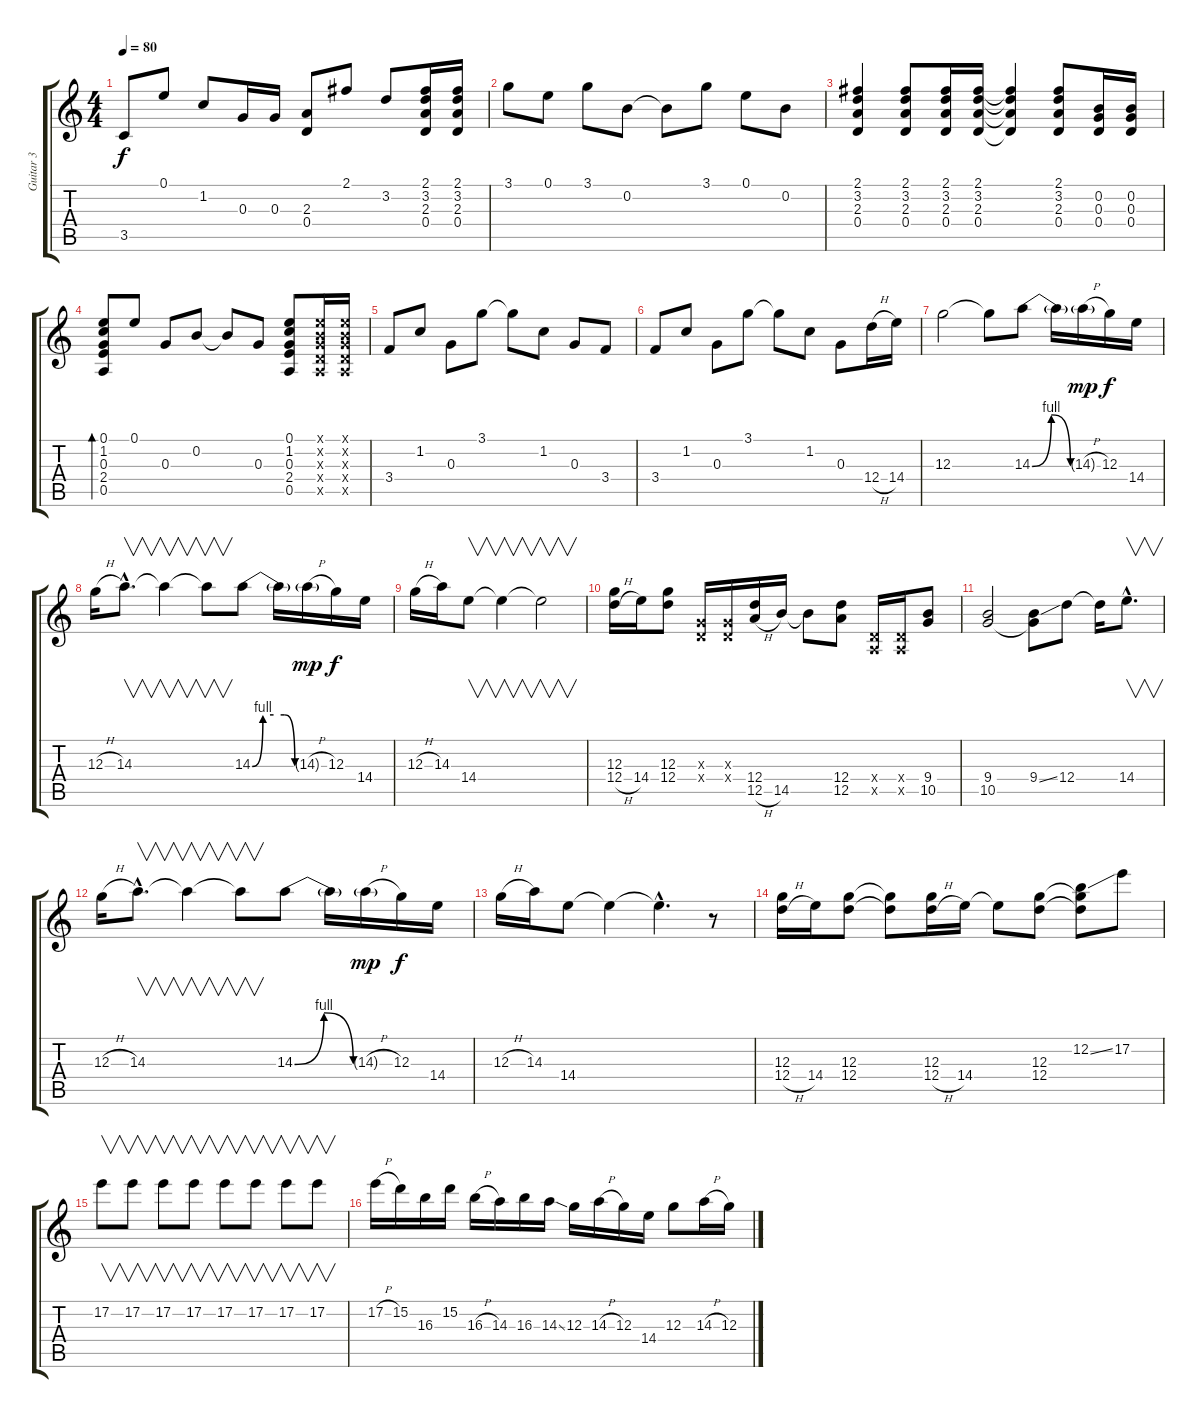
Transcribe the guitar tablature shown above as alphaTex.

\track ("Guitar 3" "Guitar 3") {instrument distortionguitar}
\staff {score tabs}
\tuning (E4 B3 G3 D3 A2 E2) {hide}
\ts (4 4)
\tempo 80
\clef g2
\ks c
3.5.8{dy f} 0.1.8 1.2.8 0.3.16 0.3.16 (2.3 0.4).8 2.1.8 3.2.8 (2.1 3.2 2.3 0.4).16 (2.1 3.2 2.3 0.4).16 |
3.1.8 0.1.8 3.1.8 0.2.8 0.2{t}.8 3.1.8 0.1.8 0.2.8 |
(2.1 3.2 2.3 0.4).4 (2.1 3.2 2.3 0.4).8 (2.1 3.2 2.3 0.4).16 (2.1 3.2 2.3 0.4).16 (2.1{t} 3.2{t} 2.3{t} 0.4{t}).4 (2.1 3.2 2.3 0.4).8 (0.2 0.3 0.4).16 (0.2 0.3 0.4).16 |
(0.1 1.2 0.3 2.4 0.5).8{bd 60} 0.1.8 0.3.8 0.2.8 0.2{t}.8 0.3.8 (0.1 1.2 0.3 2.4 0.5).8 (0.1{x} 0.2{x} 0.3{x} 0.4{x} 0.5{x}).16 (0.1{x} 0.2{x} 0.3{x} 0.4{x} 0.5{x}).16 |
3.4.8 1.2.8 0.3.8 3.1.8 3.1{t}.8 1.2.8 0.3.8 3.4.8 |
3.4.8 1.2.8 0.3.8 3.1.8 3.1{t}.8 1.2.8 0.3.8 12.4{h}.16{volume 16} 14.4.16 |
12.3.2 12.3{t}.8 14.3{be (bendrelease 0 0 15 4 45 4 60 0)}.8 14.3{t}.16 14.3{h g}.16{dy mp} 12.3.16{dy f} 14.4.16 |
12.3{h}.16 14.3{hac}.8{v d} 14.3{t}.4{v} 14.3{t}.8{v} 14.3{be (custom 0 0 15 4 30 4 45 4 60 0)}.8 14.3{t}.16 14.3{h g}.16{dy mp} 12.3.16{dy f} 14.4.16 |
12.3{h}.16 14.3.16 14.4.8{v} 14.4{t}.4{v} 14.4{t}.2{v} |
(12.3 12.4{h}).16 14.4.16 (12.3 12.4).8 (0.3{x} 0.4{x}).16 (0.3{x} 0.4{x}).16 (12.4 12.5{h}).16 14.5.16 14.5{t}.8 (12.4 12.5).8 (0.4{x} 0.5{x}).16 (0.4{x} 0.5{x}).16 (9.4 10.5).8 |
(9.4 10.5).2 (9.4{ss} 10.5{t}).8 12.4.8 12.4{t}.16 14.4{hac}.8{v d} |
12.3{h}.16 14.3{hac}.8{v d} 14.3{t}.4{v} 14.3{t}.8{v} 14.3{be (bendrelease 0 0 15 4 45 4 60 0)}.8 14.3{t}.16 14.3{h g}.16{dy mp} 12.3.16{dy f} 14.4.16 |
12.3{h}.16 14.3.16 14.4.8 14.4{t}.4 14.4{hac t}.4{d} r.8 |
(12.3 12.4{h}).16 14.4.16 (12.3 12.4).8 (12.3{t} 12.4{t}).8 (12.3 12.4{h}).16 14.4.16 14.4{t}.8 (12.3 12.4).8 (12.2{ss} 12.3{t} 12.4{t}).8 17.2.8 |
17.2.8{v} 17.2.8{v} 17.2.8{v} 17.2.8{v} 17.2.8{v} 17.2.8{v} 17.2.8{v} 17.2.8{v} |
17.2{h}.16 15.2.16 16.3.16 15.2.16 16.3{h}.16 14.3.16 16.3.16 14.3{ss}.16 12.3.16 14.3{h}.16 12.3.16 14.4.16 12.3.8 14.3{h}.16 12.3.16
